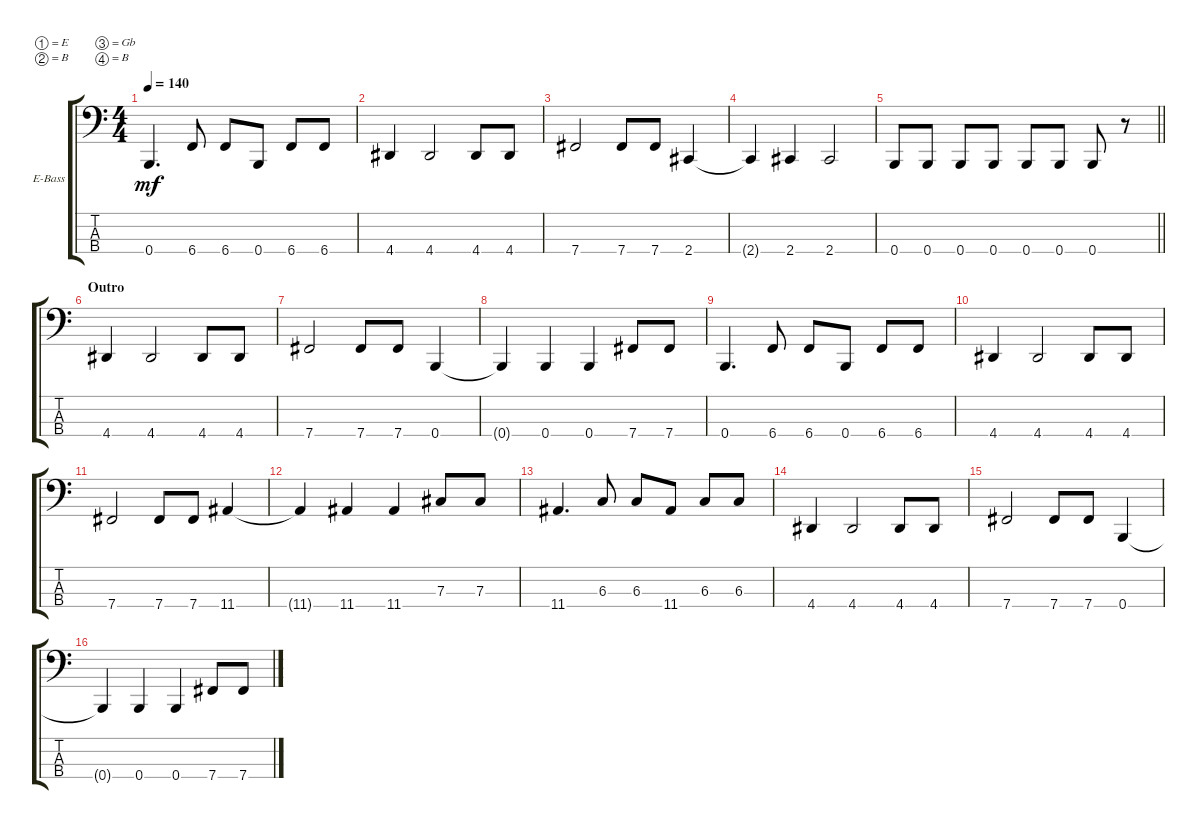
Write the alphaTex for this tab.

\bracketExtendMode groupsimilarinstruments
\firstSystemTrackNameOrientation horizontal
\otherSystemsTrackNameOrientation horizontal
\track ("Electric Bass" "E-Bass") {instrument electricbassfinger}
\staff {score tabs}
\tuning (E2 B1 Gb1 B0)
\ts (4 4)
\tempo 140
\clef f4
\ks c
0.4.4{d dy mf} 6.4.8 6.4.8 0.4.8 6.4.8 6.4.8 |
4.4.4 4.4.2 4.4.8 4.4.8 |
7.4.2 7.4.8 7.4.8 2.4.4 |
2.4{t}.4 2.4.4 2.4.2 |
\barLineRight lightlight
0.4.8 0.4.8 0.4.8 0.4.8 0.4.8 0.4.8 0.4.8 r.8 |
\section ("" "Outro")
4.4.4 4.4.2 4.4.8 4.4.8 |
7.4.2 7.4.8 7.4.8 0.4.4 |
0.4{t}.4 0.4.4 0.4.4 7.4.8 7.4.8 |
0.4.4{d} 6.4.8 6.4.8 0.4.8 6.4.8 6.4.8 |
4.4.4 4.4.2 4.4.8 4.4.8 |
7.4.2 7.4.8 7.4.8 11.4.4 |
11.4{t}.4 11.4.4 11.4.4 7.3.8 7.3.8 |
11.4.4{d} 6.3.8 6.3.8 11.4.8 6.3.8 6.3.8 |
4.4.4 4.4.2 4.4.8 4.4.8 |
7.4.2 7.4.8 7.4.8 0.4.4 |
0.4{t}.4 0.4.4 0.4.4 7.4.8 7.4.8
